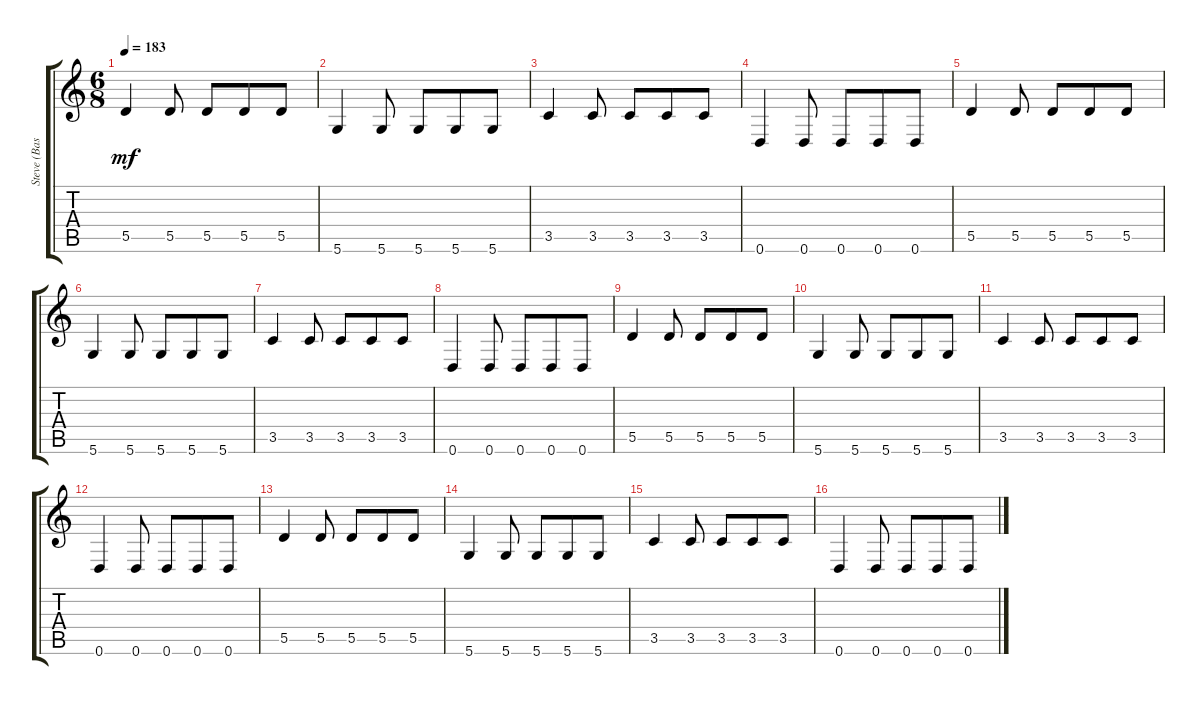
\track ("Steve (Bass)" "Steve (Bas") {instrument acousticbass}
\staff {score tabs}
\tuning (E4 B3 G3 D3 A2 D2) {hide}
\ts (6 8)
\tempo 183
\clef g2
\ks c
5.5.4{dy mf} 5.5.8 5.5.8 5.5.8 5.5.8 |
5.6.4 5.6.8 5.6.8 5.6.8 5.6.8 |
3.5.4 3.5.8 3.5.8 3.5.8 3.5.8 |
0.6.4 0.6.8 0.6.8 0.6.8 0.6.8 |
5.5.4 5.5.8 5.5.8 5.5.8 5.5.8 |
5.6.4 5.6.8 5.6.8 5.6.8 5.6.8 |
3.5.4 3.5.8 3.5.8 3.5.8 3.5.8 |
0.6.4 0.6.8 0.6.8 0.6.8 0.6.8 |
5.5.4 5.5.8 5.5.8 5.5.8 5.5.8 |
5.6.4 5.6.8 5.6.8 5.6.8 5.6.8 |
3.5.4 3.5.8 3.5.8 3.5.8 3.5.8 |
0.6.4 0.6.8 0.6.8 0.6.8 0.6.8 |
5.5.4 5.5.8 5.5.8 5.5.8 5.5.8 |
5.6.4 5.6.8 5.6.8 5.6.8 5.6.8 |
3.5.4 3.5.8 3.5.8 3.5.8 3.5.8 |
0.6.4 0.6.8 0.6.8 0.6.8 0.6.8
